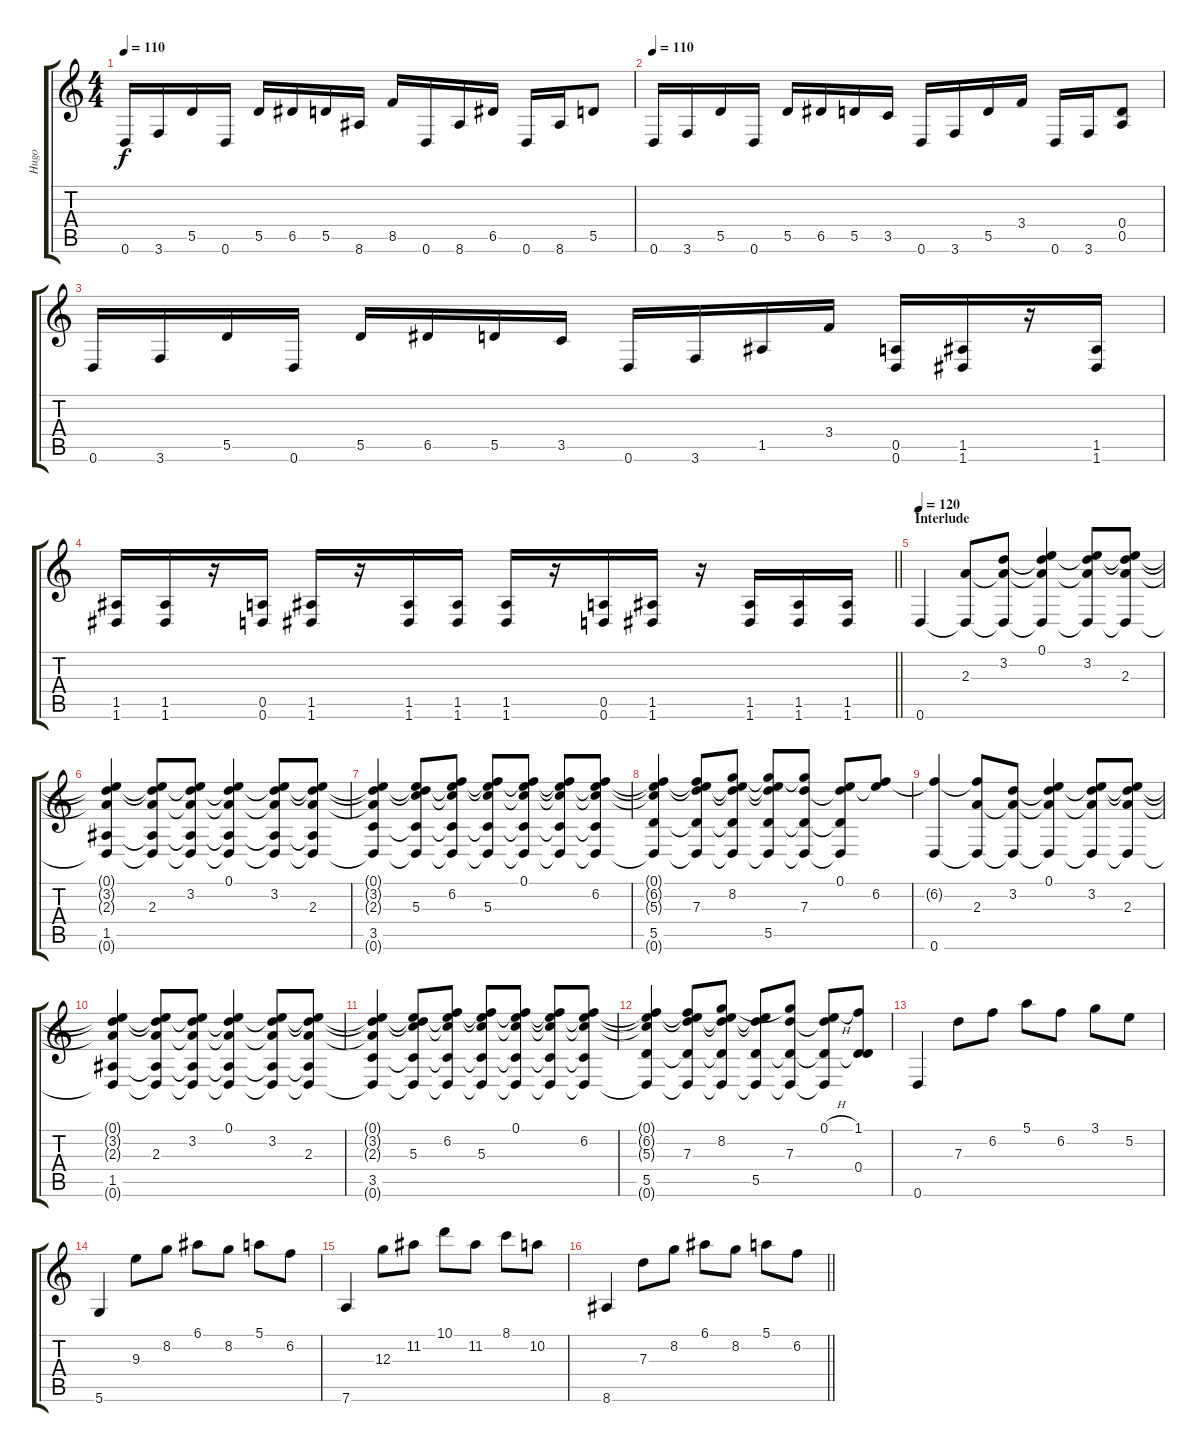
\track ("Hugo" "Hugo") {instrument acousticguitarsteel}
\staff {score tabs}
\tuning (E4 B3 G3 D3 A2 D2) {hide}
\ts (4 4)
\tempo 110
\clef g2
\ks c
0.6.16{dy f} 3.6.16 5.5.16 0.6.16 5.5.16 6.5.16 5.5.16 8.6.16 8.5.16 0.6.16 8.6.16 6.5.16 0.6.16 8.6.16 5.5.8 |
\tempo 110
0.6.16 3.6.16 5.5.16 0.6.16 5.5.16 6.5.16 5.5.16 3.5.16 0.6.16 3.6.16 5.5.16 3.4.16 0.6.16 3.6.16 (0.4 0.5).8 |
0.6.16 3.6.16 5.5.16 0.6.16 5.5.16 6.5.16 5.5.16 3.5.16 0.6.16 3.6.16 1.5.16 3.4.16 (0.5 0.6).16 (1.5 1.6).16 r.16 (1.5 1.6).16 |
\barLineRight lightlight
(1.5 1.6).16 (1.5 1.6).16 r.16 (0.5 0.6).16 (1.5 1.6).16 r.16 (1.5 1.6).16 (1.5 1.6).16 (1.5 1.6).16 r.16 (0.5 0.6).16 (1.5 1.6).16 r.16 (1.5 1.6).16 (1.5 1.6).16 (1.5 1.6).16 |
\section ("" "Interlude")
\tempo 120
0.6.4{instrument acousticguitarsteel} (2.3 0.6{t}).8 (3.2 2.3{t} 0.6{t}).8 (0.1 3.2{t} 2.3{t} 0.6{t}).4 (0.1{t} 3.2 2.3{t} 0.6{t}).8 (0.1{t} 3.2{t} 2.3 0.6{t}).8 |
(0.1{t} 3.2{t} 2.3{t} 1.5 0.6{t}).4 (0.1{t} 3.2{t} 2.3 1.5{t} 0.6{t}).8 (0.1{t} 3.2 2.3{t} 1.5{t} 0.6{t}).8 (0.1 3.2{t} 2.3{t} 1.5{t} 0.6{t}).4 (0.1{t} 3.2 2.3{t} 1.5{t} 0.6{t}).8 (0.1{t} 3.2{t} 2.3 1.5{t} 0.6{t}).8 |
(0.1{t} 3.2{t} 2.3{t} 3.5 0.6{t}).4 (0.1{t} 3.2{t} 5.3 3.5{t} 0.6{t}).8 (0.1{t} 6.2 5.3{t} 3.5{t} 0.6{t}).8 (0.1{t} 6.2{t} 5.3 3.5{t} 0.6{t}).8 (0.1 6.2{t} 5.3{t} 3.5{t} 0.6{t}).8 (0.1{t} 6.2{t} 5.3{t} 3.5{t} 0.6{t}).8 (0.1{t} 6.2 5.3{t} 3.5{t} 0.6{t}).8 |
(0.1{t} 6.2{t} 5.3{t} 5.5 0.6{t}).4 (0.1{t} 6.2{t} 7.3 5.5{t} 0.6{t}).8 (0.1{t} 8.2 7.3{t} 5.5{t} 0.6{t}).8 (0.1{t} 8.2{t} 7.3{t} 5.5 0.6{t}).8 (8.2{t} 7.3 5.5{t} 0.6{t}).8 (0.1 7.3{t} 5.5{t} 0.6{t}).8 (0.1{t} 6.2).8 |
(6.2{t} 0.6).4 (6.2{t} 2.3 0.6{t}).8 (3.2 2.3{t} 0.6{t}).8 (0.1 3.2{t} 2.3{t} 0.6{t}).4 (0.1{t} 3.2 2.3{t} 0.6{t}).8 (0.1{t} 3.2{t} 2.3 0.6{t}).8 |
(0.1{t} 3.2{t} 2.3{t} 1.5 0.6{t}).4 (0.1{t} 3.2{t} 2.3 1.5{t} 0.6{t}).8 (0.1{t} 3.2 2.3{t} 1.5{t} 0.6{t}).8 (0.1 3.2{t} 2.3{t} 1.5{t} 0.6{t}).4 (0.1{t} 3.2 2.3{t} 1.5{t} 0.6{t}).8 (0.1{t} 3.2{t} 2.3 1.5{t} 0.6{t}).8 |
(0.1{t} 3.2{t} 2.3{t} 3.5 0.6{t}).4 (0.1{t} 3.2{t} 5.3 3.5{t} 0.6{t}).8 (0.1{t} 6.2 5.3{t} 3.5{t} 0.6{t}).8 (0.1{t} 6.2{t} 5.3 3.5{t} 0.6{t}).8 (0.1 6.2{t} 5.3{t} 3.5{t} 0.6{t}).8 (0.1{t} 6.2{t} 5.3{t} 3.5{t} 0.6{t}).8 (0.1{t} 6.2 5.3{t} 3.5{t} 0.6{t}).8 |
(0.1{t} 6.2{t} 5.3{t} 5.5 0.6{t}).4 (0.1{t} 6.2{t} 7.3 5.5{t} 0.6{t}).8 (0.1{t} 8.2 7.3{t} 5.5{t} 0.6{t}).8 (0.1{t} 7.3{t} 5.5 0.6{t}).8 (8.2{t} 7.3 5.5{t} 0.6{t}).8 (0.1{h} 7.3{t} 5.5{t} 0.6{t}).8 (1.1 0.4 5.5{t}).8 |
0.6.4{instrument distortionguitar} 7.3.8 6.2.8 5.1.8 6.2.8 3.1.8 5.2.8 |
5.6.4 9.3.8 8.2.8 6.1.8 8.2.8 5.1.8 6.2.8 |
7.6.4 12.3.8 11.2.8 10.1.8 11.2.8 8.1.8 10.2.8 |
\barLineRight lightlight
8.6.4 7.3.8 8.2.8 6.1.8 8.2.8 5.1.8 6.2.8
